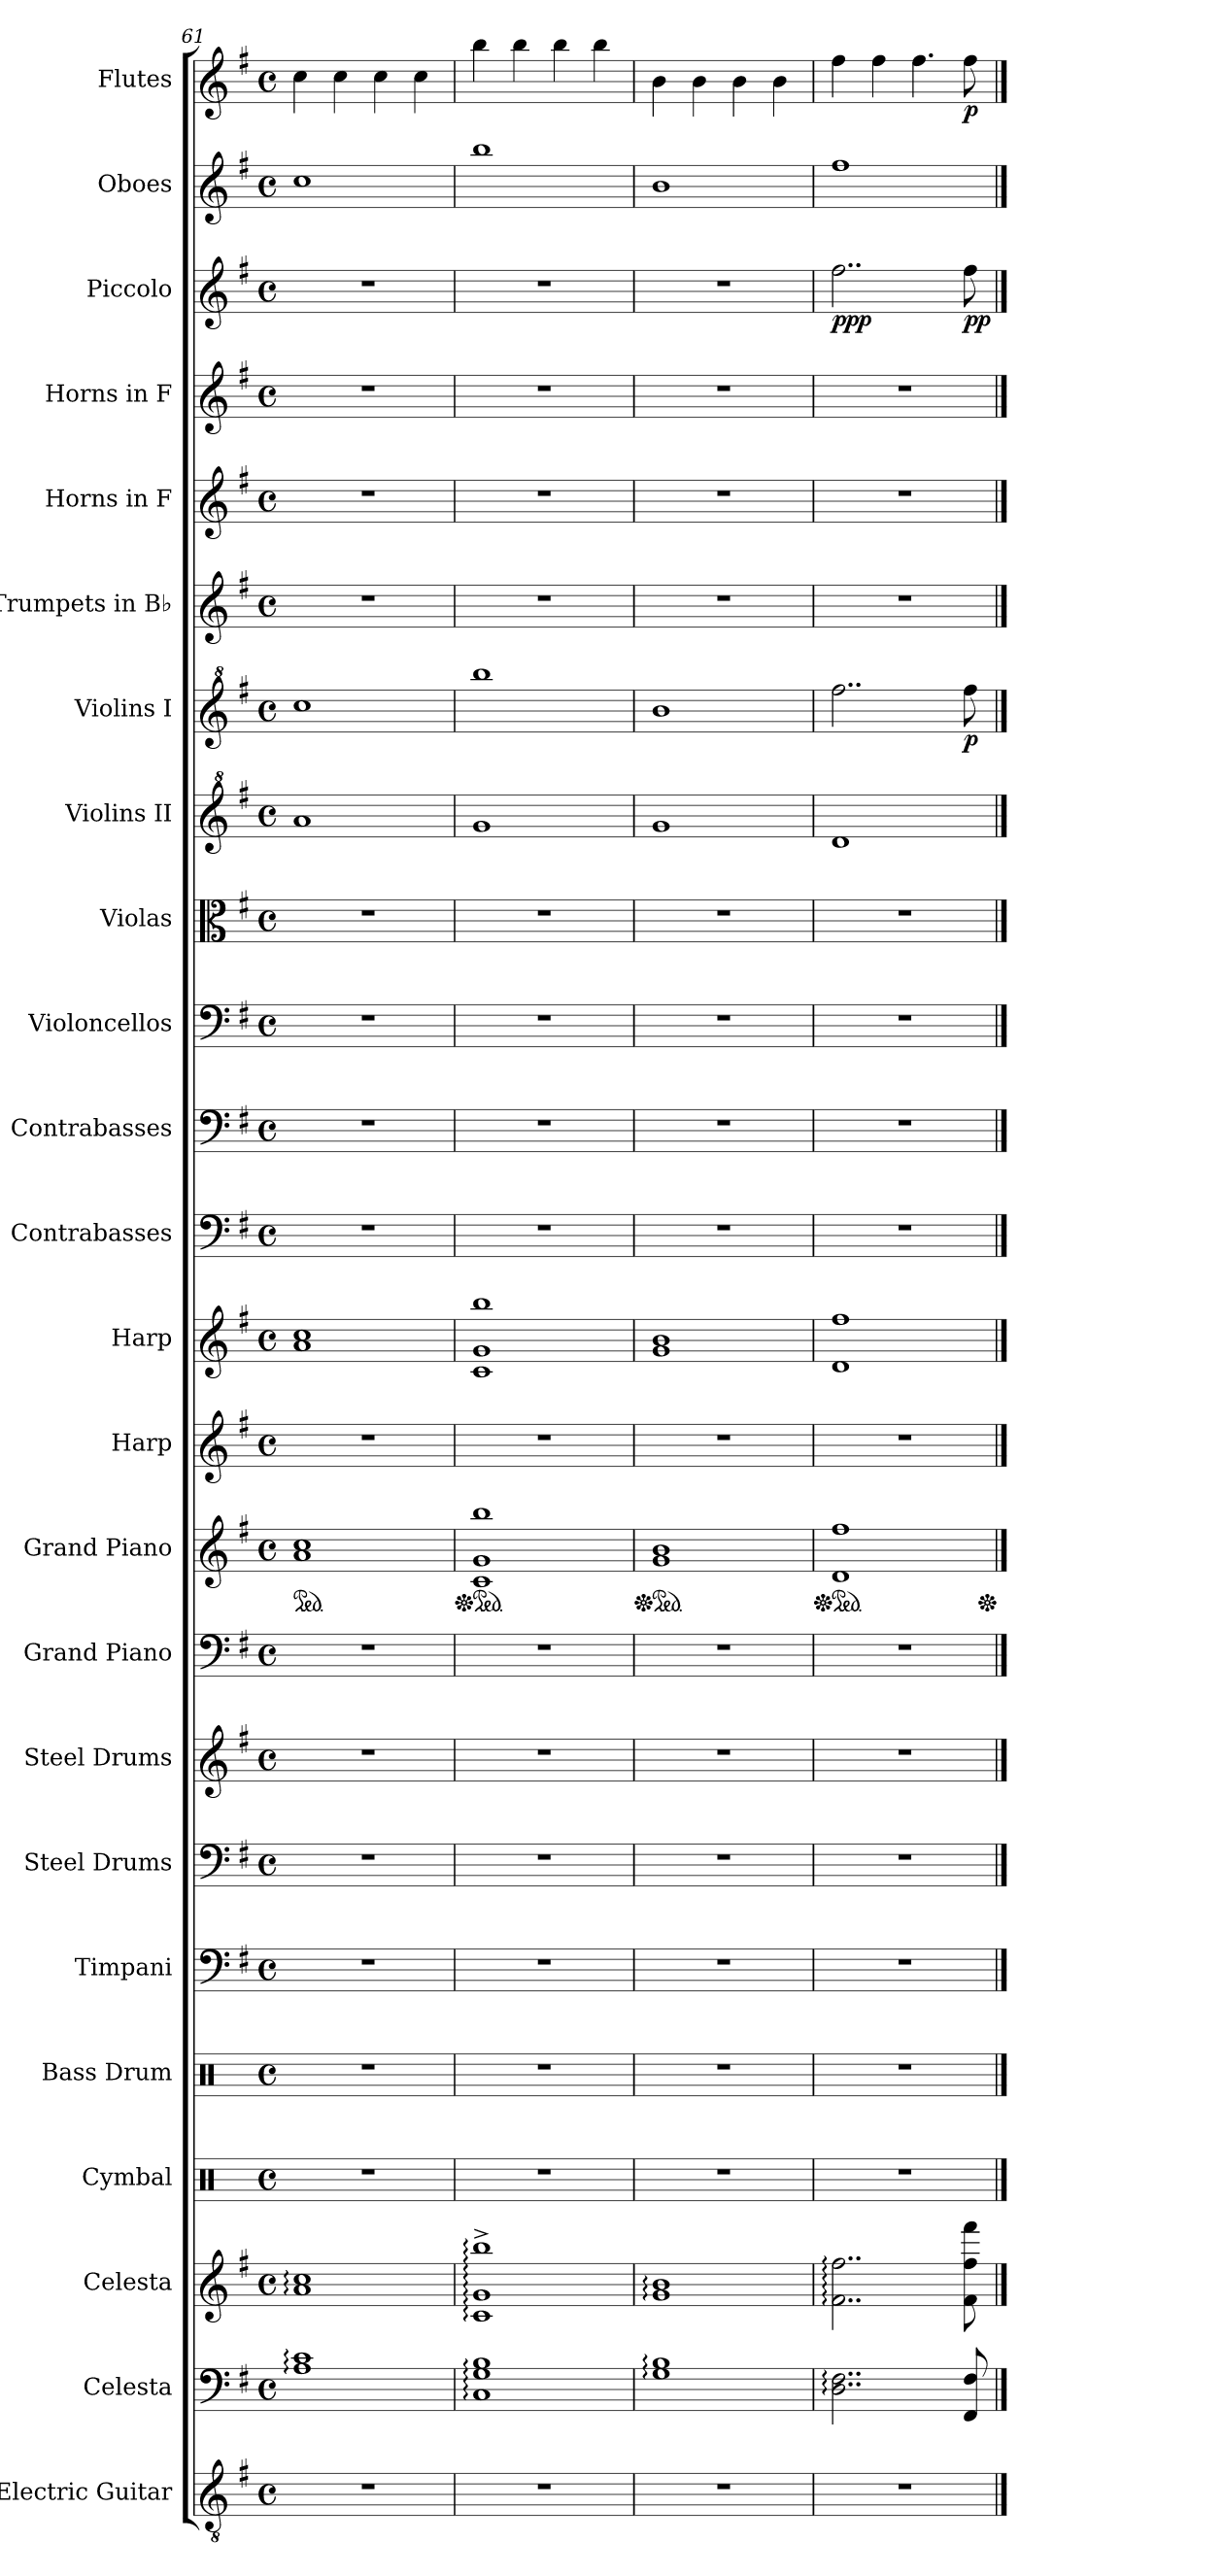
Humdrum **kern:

**kern	**kern	**kern	**kern	**kern	**kern	**kern	**kern	**kern	**kern	**kern	**kern	**kern	**kern	**kern	**kern	**kern	**kern	**dynam	**kern	**kern	**kern	**kern	**dynam	**kern	**kern	**dynam
*part24	*part23	*part22	*part21	*part20	*part19	*part18	*part17	*part16	*part15	*part14	*part13	*part12	*part11	*part10	*part9	*part8	*part7	*part7	*part6	*part5	*part4	*part3	*part3	*part2	*part1	*part1
*staff24	*staff23	*staff22	*staff21	*staff20	*staff19	*staff18	*staff17	*staff16	*staff15	*staff14	*staff13	*staff12	*staff11	*staff10	*staff9	*staff8	*staff7	*staff7	*staff6	*staff5	*staff4	*staff3	*staff3	*staff2	*staff1	*staff1
*I"Electric Guitar	*I"Celesta	*I"Celesta	*I"Cymbal	*I"Bass Drum	*I"Timpani	*I"Steel Drums	*I"Steel Drums	*I"Grand Piano	*I"Grand Piano	*I"Harp	*I"Harp	*I"Contrabasses	*I"Contrabasses	*I"Violoncellos	*I"Violas	*I"Violins II	*I"Violins I	*	*I"Trumpets in B♭	*I"Horns in F	*I"Horns in F	*I"Piccolo	*	*I"Oboes	*I"Flutes	*
*I'El. Guit.	*I'Cel.	*I'Cel.	*I'Cym.	*I'B. Dr.	*I'Timp.	*I'St. Dr.	*I'St. Dr.	*I'Pno.	*I'Pno.	*I'Hrp.	*I'Hrp.	*I'Cbs.	*I'Cb.	*I'Vc.	*I'Vla.	*I'Vln. II	*I'Vln. I	*	*	*	*	*I'Picc.	*	*I'Ob.	*I'Fl.	*
*clefGv2	*clefF4	*clefG2	*clefX	*clefX	*clefF4	*clefF4	*clefG2	*clefF4	*clefG2	*clefG2	*clefG2	*clefF4	*clefF4	*clefF4	*clefC3	*clefG^2	*clefG^2	*	*clefG2	*clefG2	*clefG2	*clefG2	*	*clefG2	*clefG2	*
*	*ITrd-7c-12	*ITrd-7c-12	*	*	*	*	*	*	*	*	*	*ITrd7c12	*ITrd7c12	*	*	*	*	*	*ITrd1c2	*ITrd4c7	*ITrd4c7	*ITrd-7c-12	*	*	*	*
*k[f#]	*k[f#]	*k[f#]	*k[]	*k[]	*k[f#]	*k[f#]	*k[f#]	*k[f#]	*k[f#]	*k[f#]	*k[f#]	*k[f#]	*k[f#]	*k[f#]	*k[f#]	*k[f#]	*k[f#]	*	*k[b-]	*k[]	*k[]	*k[f#]	*	*k[f#]	*k[f#]	*
*M4/4	*M4/4	*M4/4	*M4/4	*M4/4	*M4/4	*M4/4	*M4/4	*M4/4	*M4/4	*M4/4	*M4/4	*M4/4	*M4/4	*M4/4	*M4/4	*M4/4	*M4/4	*	*M4/4	*M4/4	*M4/4	*M4/4	*	*M4/4	*M4/4	*
*met(c)	*met(c)	*met(c)	*met(c)	*met(c)	*met(c)	*met(c)	*met(c)	*met(c)	*met(c)	*met(c)	*met(c)	*met(c)	*met(c)	*met(c)	*met(c)	*met(c)	*met(c)	*	*met(c)	*met(c)	*met(c)	*met(c)	*	*met(c)	*met(c)	*
*	*	*	*	*	*	*	*	*	*ped	*	*	*	*	*	*	*	*	*	*	*	*	*	*	*	*	*
=61	=61	=61	=61	=61	=61	=61	=61	=61	=61	=61	=61	=61	=61	=61	=61	=61	=61	=61	=61	=61	=61	=61	=61	=61	=61	=61
1r	1a: 1cc:	1aa: 1ccc:	1r	1r	1r	1r	1r	1r	1a 1cc	1r	1a 1cc	1r	1r	1r	1r	1aa	1ccc	.	1r	1r	1r	1r	.	1cc	4cc\	.
.	.	.	.	.	.	.	.	.	.	.	.	.	.	.	.	.	.	.	.	.	.	.	.	.	4cc\	.
.	.	.	.	.	.	.	.	.	.	.	.	.	.	.	.	.	.	.	.	.	.	.	.	.	4cc\	.
.	.	.	.	.	.	.	.	.	.	.	.	.	.	.	.	.	.	.	.	.	.	.	.	.	4cc\	.
=62	=62	=62	=62	=62	=62	=62	=62	=62	=62	=62	=62	=62	=62	=62	=62	=62	=62	=62	=62	=62	=62	=62	=62	=62	=62	=62
*	*	*	*	*	*	*	*	*	*Xped	*	*	*	*	*	*	*	*	*	*	*	*	*	*	*	*	*
*	*	*	*	*	*	*	*	*	*ped	*	*	*	*	*	*	*	*	*	*	*	*	*	*	*	*	*
1r	1c: 1g: 1b:	1cc:^ 1gg:^ 1bbb:^	1r	1r	1r	1r	1r	1r	1c 1g 1bb	1r	1c 1g 1bb	1r	1r	1r	1r	1gg	1bbb	.	1r	1r	1r	1r	.	1bb	4bb\	.
.	.	.	.	.	.	.	.	.	.	.	.	.	.	.	.	.	.	.	.	.	.	.	.	.	4bb\	.
.	.	.	.	.	.	.	.	.	.	.	.	.	.	.	.	.	.	.	.	.	.	.	.	.	4bb\	.
.	.	.	.	.	.	.	.	.	.	.	.	.	.	.	.	.	.	.	.	.	.	.	.	.	4bb\	.
=63	=63	=63	=63	=63	=63	=63	=63	=63	=63	=63	=63	=63	=63	=63	=63	=63	=63	=63	=63	=63	=63	=63	=63	=63	=63	=63
*	*	*	*	*	*	*	*	*	*Xped	*	*	*	*	*	*	*	*	*	*	*	*	*	*	*	*	*
*	*	*	*	*	*	*	*	*	*ped	*	*	*	*	*	*	*	*	*	*	*	*	*	*	*	*	*
1r	1g: 1b:	1gg: 1bb:	1r	1r	1r	1r	1r	1r	1g 1b	1r	1g 1b	1r	1r	1r	1r	1gg	1bb	.	1r	1r	1r	1r	.	1b	4b\	.
.	.	.	.	.	.	.	.	.	.	.	.	.	.	.	.	.	.	.	.	.	.	.	.	.	4b\	.
.	.	.	.	.	.	.	.	.	.	.	.	.	.	.	.	.	.	.	.	.	.	.	.	.	4b\	.
.	.	.	.	.	.	.	.	.	.	.	.	.	.	.	.	.	.	.	.	.	.	.	.	.	4b\	.
=64	=64	=64	=64	=64	=64	=64	=64	=64	=64	=64	=64	=64	=64	=64	=64	=64	=64	=64	=64	=64	=64	=64	=64	=64	=64	=64
*	*	*	*	*	*	*	*	*	*Xped	*	*	*	*	*	*	*	*	*	*	*	*	*	*	*	*	*
*	*	*	*	*	*	*	*	*	*ped	*	*	*	*	*	*	*	*	*	*	*	*	*	*	*	*	*
!	!	!	!	!	!	!	!	!	!	!	!	!	!	!	!	!	!	!	!	!	!	!	!LO:DY:b	!	!	!
1r	2..d\: 2..f#\:	2..ff#\: 2..fff#\:	1r	1r	1r	1r	1r	1r	1d 1ff#	1r	1d 1ff#	1r	1r	1r	1r	1dd	2..fff#\	.	1r	1r	1r	2..fff#\	ppp	1ff#	4ff#\	.
.	.	.	.	.	.	.	.	.	.	.	.	.	.	.	.	.	.	.	.	.	.	.	.	.	4ff#\	.
.	.	.	.	.	.	.	.	.	.	.	.	.	.	.	.	.	.	.	.	.	.	.	.	.	4.ff#\	.
!	!	!	!	!	!	!	!	!	!	!	!	!	!	!	!	!	!	!LO:DY:b	!	!	!	!	!LO:DY:b	!	!	!LO:DY:b
.	8F#/ 8f#/	8ff#\ 8fff#\ 8ffff#\	.	.	.	.	.	.	.	.	.	.	.	.	.	.	8fff#\	p	.	.	.	8fff#\	pp	.	8ff#\	p
*	*	*	*	*	*	*	*	*	*Xped	*	*	*	*	*	*	*	*	*	*	*	*	*	*	*	*	*
==	==	==	==	==	==	==	==	==	==	==	==	==	==	==	==	==	==	==	==	==	==	==	==	==	==	==
*-	*-	*-	*-	*-	*-	*-	*-	*-	*-	*-	*-	*-	*-	*-	*-	*-	*-	*-	*-	*-	*-	*-	*-	*-	*-	*-
